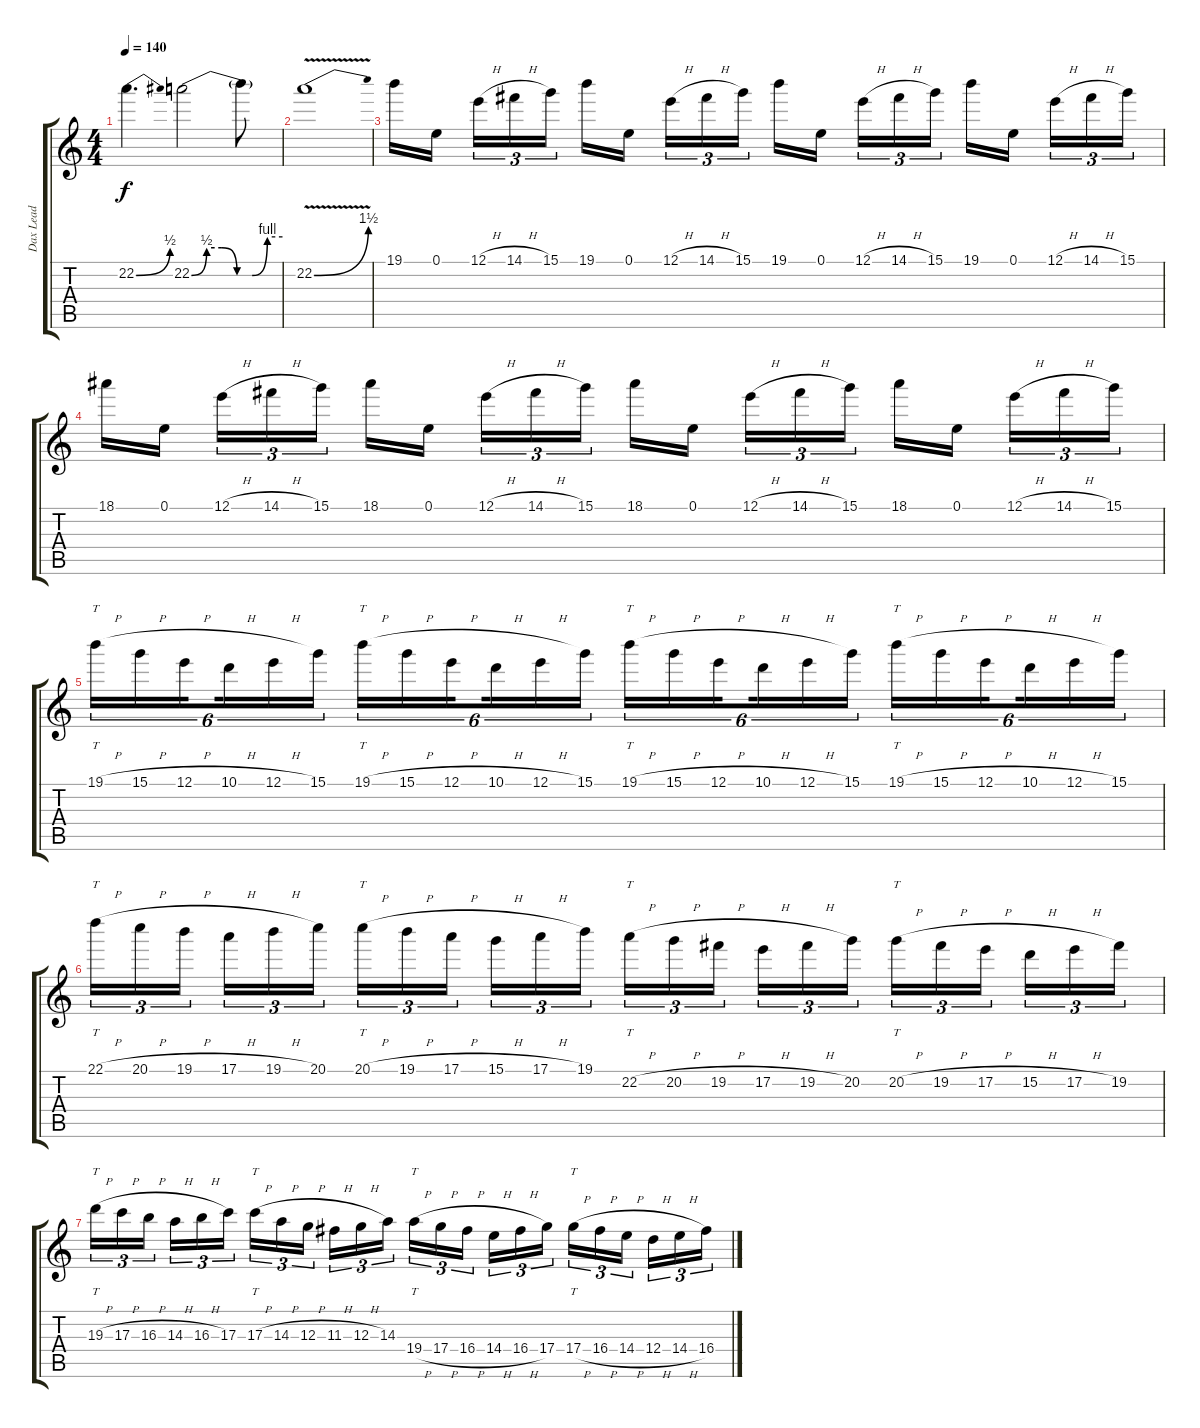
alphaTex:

\track ("Dax Lead" "Dax Lead") {instrument overdrivenguitar}
\staff {score tabs}
\tuning (E4 B3 G3 D3 A2 E2) {hide}
\ts (4 4)
\tempo 140
\clef g2
\ks c
22.2{be (bend 0 0 60 2)}.4{d dy f} 22.2{be (custom 0 0 10 2 20 2 30 0 40 0 50 4 60 4)}.2 22.2{t}.8 |
22.2{be (bend 0 0 60 6) v}.1 |
19.1.16 0.1.16{beam splitsecondary} 12.1{h}.16{tu (3 2)} 14.1{h}.16{tu (3 2)} 15.1.16{tu (3 2)} 19.1.16 0.1.16{beam splitsecondary} 12.1{h}.16{tu (3 2)} 14.1{h}.16{tu (3 2)} 15.1.16{tu (3 2)} 19.1.16 0.1.16{beam splitsecondary} 12.1{h}.16{tu (3 2)} 14.1{h}.16{tu (3 2)} 15.1.16{tu (3 2)} 19.1.16 0.1.16{beam splitsecondary} 12.1{h}.16{tu (3 2)} 14.1{h}.16{tu (3 2)} 15.1.16{tu (3 2)} |
18.1.16 0.1.16{beam splitsecondary} 12.1{h}.16{tu (3 2)} 14.1{h}.16{tu (3 2)} 15.1.16{tu (3 2)} 18.1.16 0.1.16{beam splitsecondary} 12.1{h}.16{tu (3 2)} 14.1{h}.16{tu (3 2)} 15.1.16{tu (3 2)} 18.1.16 0.1.16{beam splitsecondary} 12.1{h}.16{tu (3 2)} 14.1{h}.16{tu (3 2)} 15.1.16{tu (3 2)} 18.1.16 0.1.16{beam splitsecondary} 12.1{h}.16{tu (3 2)} 14.1{h}.16{tu (3 2)} 15.1.16{tu (3 2)} |
19.1{h}.16{tt tu (6 4)} 15.1{h}.16{tu (6 4)} 12.1{h}.16{tu (6 4) beam splitsecondary} 10.1{h}.16{tu (6 4)} 12.1{h}.16{tu (6 4)} 15.1.16{tu (6 4)} 19.1{h}.16{tt tu (6 4)} 15.1{h}.16{tu (6 4)} 12.1{h}.16{tu (6 4) beam splitsecondary} 10.1{h}.16{tu (6 4)} 12.1{h}.16{tu (6 4)} 15.1.16{tu (6 4)} 19.1{h}.16{tt tu (6 4)} 15.1{h}.16{tu (6 4)} 12.1{h}.16{tu (6 4) beam splitsecondary} 10.1{h}.16{tu (6 4)} 12.1{h}.16{tu (6 4)} 15.1.16{tu (6 4)} 19.1{h}.16{tt tu (6 4)} 15.1{h}.16{tu (6 4)} 12.1{h}.16{tu (6 4) beam splitsecondary} 10.1{h}.16{tu (6 4)} 12.1{h}.16{tu (6 4)} 15.1.16{tu (6 4)} |
22.1{h}.16{tt tu (3 2)} 20.1{h}.16{tu (3 2)} 19.1{h}.16{tu (3 2) beam splitsecondary} 17.1{h}.16{tu (3 2)} 19.1{h}.16{tu (3 2)} 20.1.16{tu (3 2)} 20.1{h}.16{tt tu (3 2)} 19.1{h}.16{tu (3 2)} 17.1{h}.16{tu (3 2) beam splitsecondary} 15.1{h}.16{tu (3 2)} 17.1{h}.16{tu (3 2)} 19.1.16{tu (3 2)} 22.2{h}.16{tt tu (3 2)} 20.2{h}.16{tu (3 2)} 19.2{h}.16{tu (3 2) beam splitsecondary} 17.2{h}.16{tu (3 2)} 19.2{h}.16{tu (3 2)} 20.2.16{tu (3 2)} 20.2{h}.16{tt tu (3 2)} 19.2{h}.16{tu (3 2)} 17.2{h}.16{tu (3 2) beam splitsecondary} 15.2{h}.16{tu (3 2)} 17.2{h}.16{tu (3 2)} 19.2.16{tu (3 2)} |
19.3{h}.16{tt tu (3 2)} 17.3{h}.16{tu (3 2)} 16.3{h}.16{tu (3 2) beam splitsecondary} 14.3{h}.16{tu (3 2)} 16.3{h}.16{tu (3 2)} 17.3.16{tu (3 2)} 17.3{h}.16{tt tu (3 2)} 14.3{h}.16{tu (3 2)} 12.3{h}.16{tu (3 2) beam splitsecondary} 11.3{h}.16{tu (3 2)} 12.3{h}.16{tu (3 2)} 14.3.16{tu (3 2)} 19.4{h}.16{tt tu (3 2)} 17.4{h}.16{tu (3 2)} 16.4{h}.16{tu (3 2) beam splitsecondary} 14.4{h}.16{tu (3 2)} 16.4{h}.16{tu (3 2)} 17.4.16{tu (3 2)} 17.4{h}.16{tt tu (3 2)} 16.4{h}.16{tu (3 2)} 14.4{h}.16{tu (3 2) beam splitsecondary} 12.4{h}.16{tu (3 2)} 14.4{h}.16{tu (3 2)} 16.4.16{tu (3 2)}
